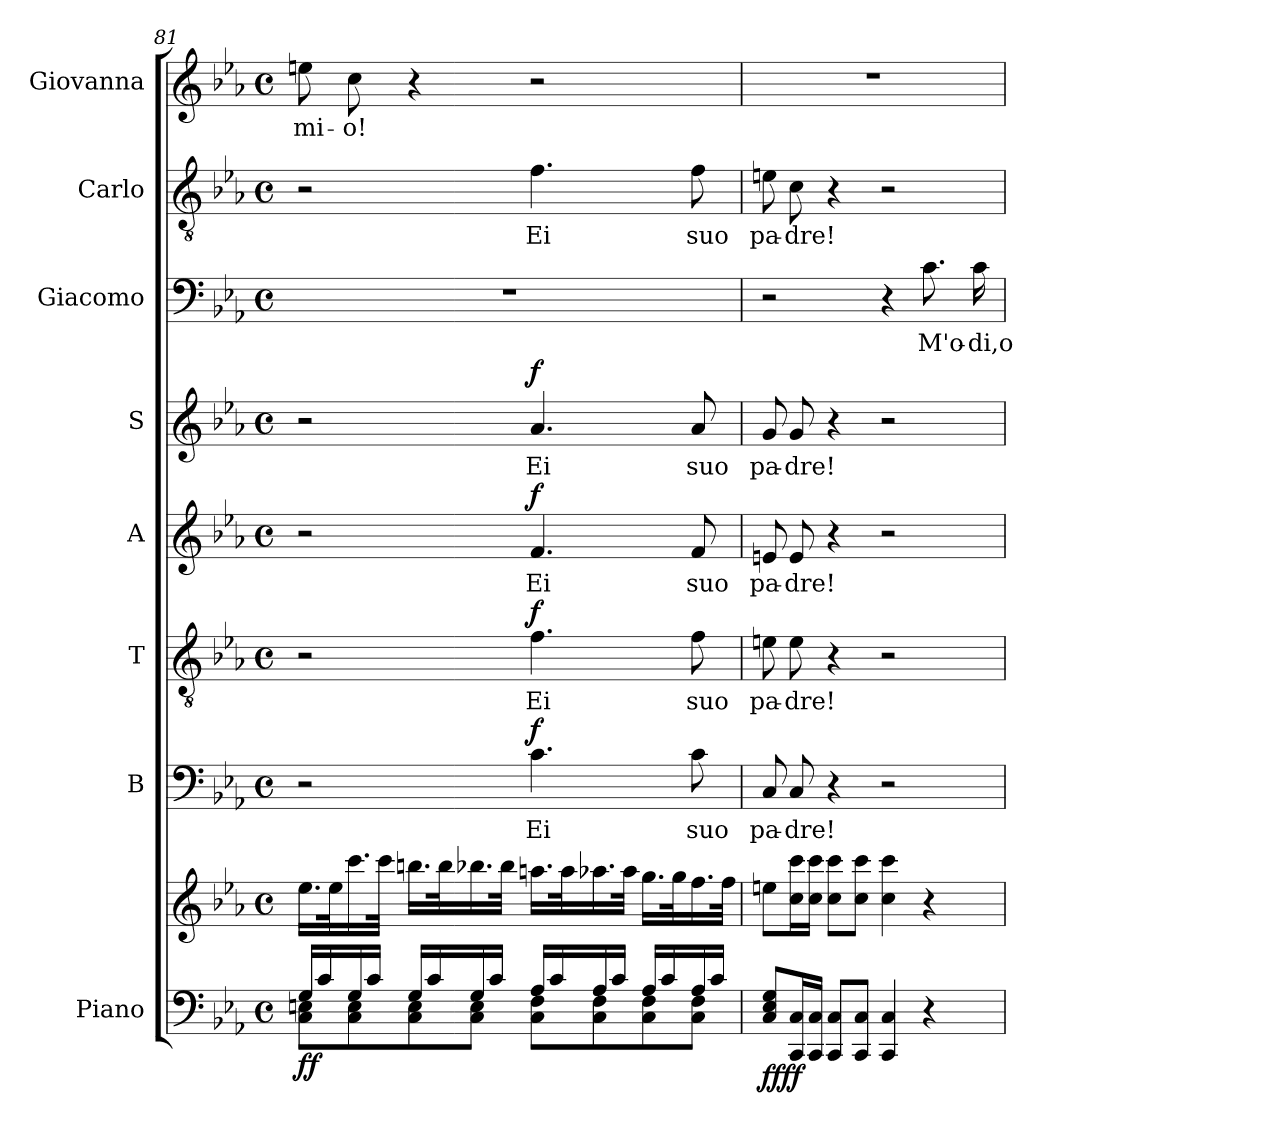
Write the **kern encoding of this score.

**kern	**kern	**dynam	**kern	**text	**dynam	**kern	**text	**dynam	**kern	**text	**dynam	**kern	**text	**dynam	**kern	**text	**kern	**text	**kern	**text
*part8	*part8	*part8	*part7	*part7	*part7	*part6	*part6	*part6	*part5	*part5	*part5	*part4	*part4	*part4	*part3	*part3	*part2	*part2	*part1	*part1
*staff9	*staff8	*staff8/9	*staff7	*staff7	*staff7	*staff6	*staff6	*staff6	*staff5	*staff5	*staff5	*staff4	*staff4	*staff4	*staff3	*staff3	*staff2	*staff2	*staff1	*staff1
*I"Piano	*	*	*I"B	*	*	*I"T	*	*	*I"A	*	*	*I"S	*	*	*I"Giacomo	*	*I"Carlo	*	*I"Giovanna	*
*I'Pno	*	*	*I'B	*	*	*I'T	*	*	*I'A	*	*	*I'S	*	*	*	*	*	*	*	*
!!LO:PB:g=z
*clefF4	*clefG2	*	*clefF4	*	*	*clefGv2	*	*	*clefG2	*	*	*clefG2	*	*	*clefF4	*	*clefGv2	*	*clefG2	*
*k[b-e-a-]	*k[b-e-a-]	*	*k[b-e-a-]	*	*	*k[b-e-a-]	*	*	*k[b-e-a-]	*	*	*k[b-e-a-]	*	*	*k[b-e-a-]	*	*k[b-e-a-]	*	*k[b-e-a-]	*
*M4/4	*M4/4	*	*M4/4	*	*	*M4/4	*	*	*M4/4	*	*	*M4/4	*	*	*M4/4	*	*M4/4	*	*M4/4	*
*met(c)	*met(c)	*	*met(c)	*	*	*met(c)	*	*	*met(c)	*	*	*met(c)	*	*	*met(c)	*	*met(c)	*	*met(c)	*
=81	=81	=81	=81	=81	=81	=81	=81	=81	=81	=81	=81	=81	=81	=81	=81	=81	=81	=81	=81	=81
*^	*	*	*	*	*	*	*	*	*	*	*	*	*	*	*	*	*	*	*	*
!	!	!	!LO:DY:b=2	!	!	!	!	!	!	!	!	!	!	!	!	!	!	!	!	!	!LO:LY:b
!	!	!	!LO:DY:n=1:b	!	!	!	!	!	!	!	!	!	!	!	!	!	!	!	!	!	!
16G/LL	8C\ 8En\L	16.ee-\LL	f f	2r	.	.	2r	.	.	2r	.	.	2r	.	.	1r	.	2r	.	8een\	mi-
16c/	.	.	.	.	.	.	.	.	.	.	.	.	.	.	.	.	.	.	.	.	.
.	.	32ee-\K	.	.	.	.	.	.	.	.	.	.	.	.	.	.	.	.	.	.	.
!	!	!	!	!	!	!	!	!	!	!	!	!	!	!	!	!	!	!	!	!	!LO:LY:b
16G/	8C\ 8E\	16.ccc\	.	.	.	.	.	.	.	.	.	.	.	.	.	.	.	.	.	8cc\	-o!
16c/JJ	.	.	.	.	.	.	.	.	.	.	.	.	.	.	.	.	.	.	.	.	.
.	.	32ccc\JJk	.	.	.	.	.	.	.	.	.	.	.	.	.	.	.	.	.	.	.
16G/LL	8C\ 8E\	16.bbn\LL	.	.	.	.	.	.	.	.	.	.	.	.	.	.	.	.	.	4r	.
16c/	.	.	.	.	.	.	.	.	.	.	.	.	.	.	.	.	.	.	.	.	.
.	.	32bb\K	.	.	.	.	.	.	.	.	.	.	.	.	.	.	.	.	.	.	.
16G/	8C\ 8E\J	16.bb-X\	.	.	.	.	.	.	.	.	.	.	.	.	.	.	.	.	.	.	.
16c/JJ	.	.	.	.	.	.	.	.	.	.	.	.	.	.	.	.	.	.	.	.	.
.	.	32bb-\JJk	.	.	.	.	.	.	.	.	.	.	.	.	.	.	.	.	.	.	.
!	!	!	!	!	!LO:LY:b	!LO:DY:a	!	!LO:LY:b	!LO:DY:a	!	!LO:LY:b	!LO:DY:a	!	!LO:LY:b	!LO:DY:a	!	!	!	!LO:LY:b	!	!
16A-/LL	8C\ 8F\L	16.aan\LL	.	4.c\	Ei	f	4.f\	Ei	f	4.f/	Ei	f	4.a-/	Ei	f	.	.	4.f\	Ei	2r	.
16c/	.	.	.	.	.	.	.	.	.	.	.	.	.	.	.	.	.	.	.	.	.
.	.	32aa\K	.	.	.	.	.	.	.	.	.	.	.	.	.	.	.	.	.	.	.
16A-/	8C\ 8F\	16.aa-X\	.	.	.	.	.	.	.	.	.	.	.	.	.	.	.	.	.	.	.
16c/JJ	.	.	.	.	.	.	.	.	.	.	.	.	.	.	.	.	.	.	.	.	.
.	.	32aa-\JJk	.	.	.	.	.	.	.	.	.	.	.	.	.	.	.	.	.	.	.
16A-/LL	8C\ 8F\	16.gg\LL	.	.	.	.	.	.	.	.	.	.	.	.	.	.	.	.	.	.	.
16c/	.	.	.	.	.	.	.	.	.	.	.	.	.	.	.	.	.	.	.	.	.
.	.	32gg\K	.	.	.	.	.	.	.	.	.	.	.	.	.	.	.	.	.	.	.
!	!	!	!	!	!LO:LY:b	!	!	!LO:LY:b	!	!	!LO:LY:b	!	!	!LO:LY:b	!	!	!	!	!LO:LY:b	!	!
16A-/	8C\ 8F\J	16.ff\	.	8c\	suo	.	8f\	suo	.	8f/	suo	.	8a-/	suo	.	.	.	8f\	suo	.	.
16c/JJ	.	.	.	.	.	.	.	.	.	.	.	.	.	.	.	.	.	.	.	.	.
.	.	32ff\JJk	.	.	.	.	.	.	.	.	.	.	.	.	.	.	.	.	.	.	.
*v	*v	*	*	*	*	*	*	*	*	*	*	*	*	*	*	*	*	*	*	*	*
=82	=82	=82	=82	=82	=82	=82	=82	=82	=82	=82	=82	=82	=82	=82	=82	=82	=82	=82	=82	=82
!	!	!LO:DY:b=2	!	!LO:LY:b	!	!	!LO:LY:b	!	!	!LO:LY:b	!	!	!LO:LY:b	!	!	!	!	!LO:LY:b	!	!
!	!	!LO:DY:n=1:b	!	!	!	!	!	!	!	!	!	!	!	!	!	!	!	!	!	!
8C/ 8E-/ 8G/L	8een\L	ff ff	8C/	pa-	.	8en\	pa-	.	8en/	pa-	.	8g/	pa-	.	2r	.	8en\	pa-	1r	.
!	!	!	!	!LO:LY:b	!	!	!LO:LY:b	!	!	!LO:LY:b	!	!	!LO:LY:b	!	!	!	!	!LO:LY:b	!	!
16CC/ 16C/L	16cc\ 16ccc\L	.	8C/	-dre!	.	8e\	-dre!	.	8e/	-dre!	.	8g/	-dre!	.	.	.	8c\	-dre!	.	.
16CC/ 16C/JJ	16cc\ 16ccc\JJ	.	.	.	.	.	.	.	.	.	.	.	.	.	.	.	.	.	.	.
8CC/ 8C/L	8cc\ 8ccc\L	.	4r	.	.	4r	.	.	4r	.	.	4r	.	.	.	.	4r	.	.	.
8CC/ 8C/J	8cc\ 8ccc\J	.	.	.	.	.	.	.	.	.	.	.	.	.	.	.	.	.	.	.
4CC/ 4C/	4cc\ 4ccc\	.	2r	.	.	2r	.	.	2r	.	.	2r	.	.	4r	.	2r	.	.	.
!	!	!	!	!	!	!	!	!	!	!	!	!	!	!	!	!LO:LY:b	!	!	!	!
4r	4r	.	.	.	.	.	.	.	.	.	.	.	.	.	8.c\	M'o-	.	.	.	.
!	!	!	!	!	!	!	!	!	!	!	!	!	!	!	!	!LO:LY:b	!	!	!	!
.	.	.	.	.	.	.	.	.	.	.	.	.	.	.	16c\	-di,o	.	.	.	.
=	=	=	=	=	=	=	=	=	=	=	=	=	=	=	=	=	=	=	=	=
*-	*-	*-	*-	*-	*-	*-	*-	*-	*-	*-	*-	*-	*-	*-	*-	*-	*-	*-	*-	*-
